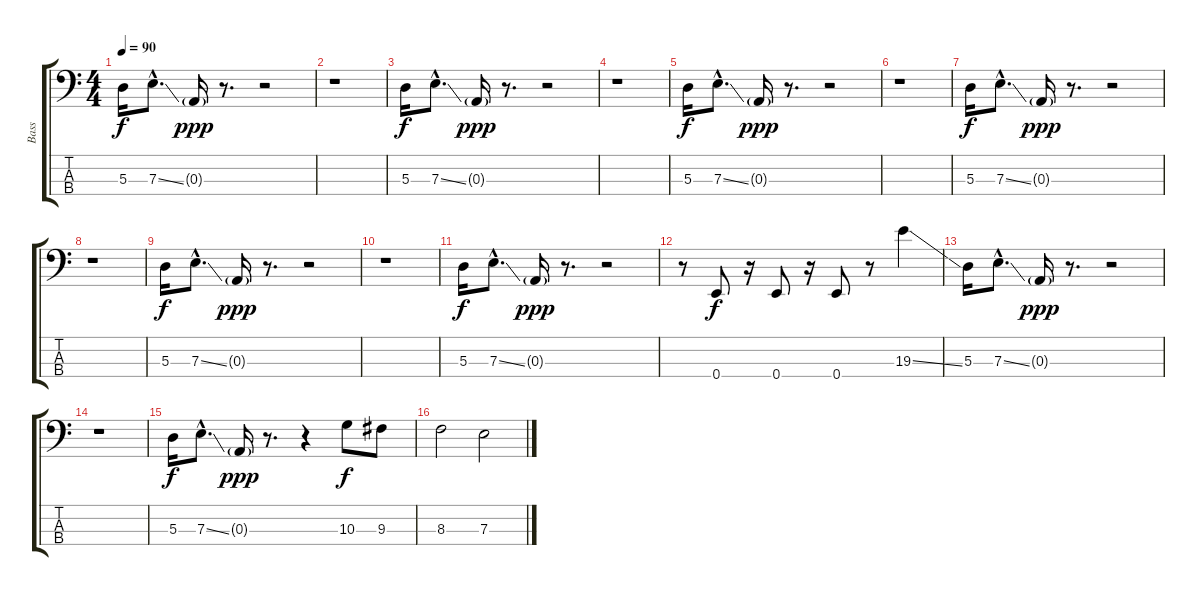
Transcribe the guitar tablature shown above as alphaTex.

\track ("Bass" "Bass") {instrument electricbasspick}
\staff {score tabs}
\tuning (G2 D2 A1 E1) {hide}
\ts (4 4)
\tempo 90
\clef f4
\ks c
5.3.16{dy f} 7.3{ss hac}.8{d} 0.3{g}.16{dy ppp} r.8{d} r.2 |
r.1 |
5.3.16{dy f} 7.3{ss hac}.8{d} 0.3{g}.16{dy ppp} r.8{d} r.2 |
r.1 |
5.3.16{dy f} 7.3{ss hac}.8{d} 0.3{g}.16{dy ppp} r.8{d} r.2 |
r.1 |
5.3.16{dy f} 7.3{ss hac}.8{d} 0.3{g}.16{dy ppp} r.8{d} r.2 |
r.1 |
5.3.16{dy f} 7.3{ss hac}.8{d} 0.3{g}.16{dy ppp} r.8{d} r.2 |
r.1 |
5.3.16{dy f} 7.3{ss hac}.8{d} 0.3{g}.16{dy ppp} r.8{d} r.2 |
r.8 0.4.8{dy f} r.16 0.4.8 r.16 0.4.8 r.8 19.3{ss}.4 |
5.3.16 7.3{ss hac}.8{d} 0.3{g}.16{dy ppp} r.8{d} r.2 |
r.1 |
5.3.16{dy f} 7.3{ss hac}.8{d} 0.3{g}.16{dy ppp} r.8{d} r.4 10.3.8{dy f} 9.3.8 |
8.3.2 7.3{ss}.2
